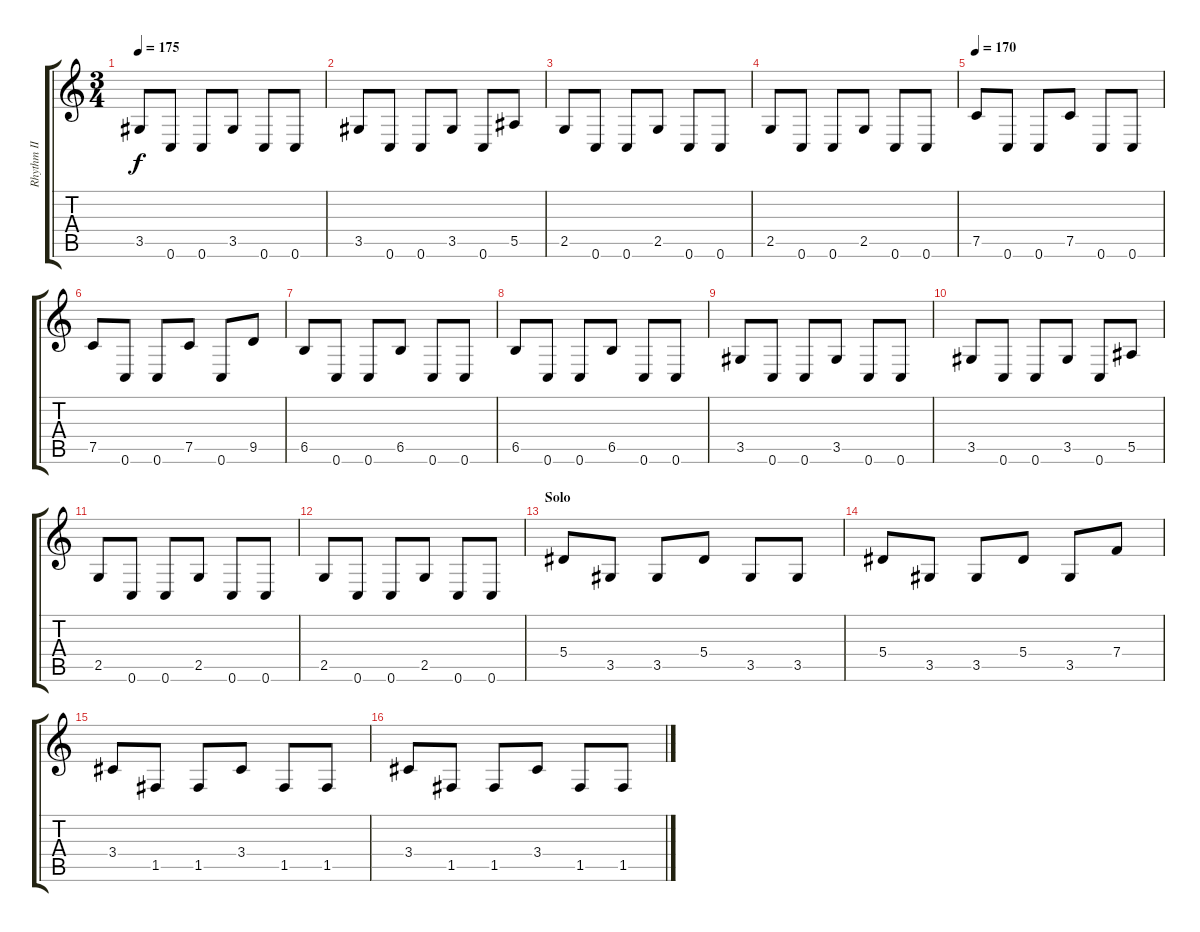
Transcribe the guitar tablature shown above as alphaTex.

\track ("Rhythm II" "Rhythm II") {instrument distortionguitar}
\staff {score tabs}
\tuning (C4 G3 Eb3 Bb2 F2 C2) {hide}
\ts (3 4)
\tempo 175
\clef g2
\ks c
3.5.8{dy f} 0.6.8 0.6.8 3.5.8 0.6.8 0.6.8 |
3.5.8 0.6.8 0.6.8 3.5.8 0.6.8 5.5.8 |
2.5.8 0.6.8 0.6.8 2.5.8 0.6.8 0.6.8 |
2.5.8 0.6.8 0.6.8 2.5.8 0.6.8 0.6.8 |
\tempo 170
7.5.8 0.6.8 0.6.8 7.5.8 0.6.8 0.6.8 |
7.5.8 0.6.8 0.6.8 7.5.8 0.6.8 9.5.8 |
6.5.8 0.6.8 0.6.8 6.5.8 0.6.8 0.6.8 |
6.5.8 0.6.8 0.6.8 6.5.8 0.6.8 0.6.8 |
3.5.8 0.6.8 0.6.8 3.5.8 0.6.8 0.6.8 |
3.5.8 0.6.8 0.6.8 3.5.8 0.6.8 5.5.8 |
2.5.8 0.6.8 0.6.8 2.5.8 0.6.8 0.6.8 |
2.5.8 0.6.8 0.6.8 2.5.8 0.6.8 0.6.8 |
\section ("" "Solo")
5.4.8 3.5.8 3.5.8 5.4.8 3.5.8 3.5.8 |
5.4.8 3.5.8 3.5.8 5.4.8 3.5.8 7.4.8 |
3.4.8 1.5.8 1.5.8 3.4.8 1.5.8 1.5.8 |
3.4.8 1.5.8 1.5.8 3.4.8 1.5.8 1.5.8
